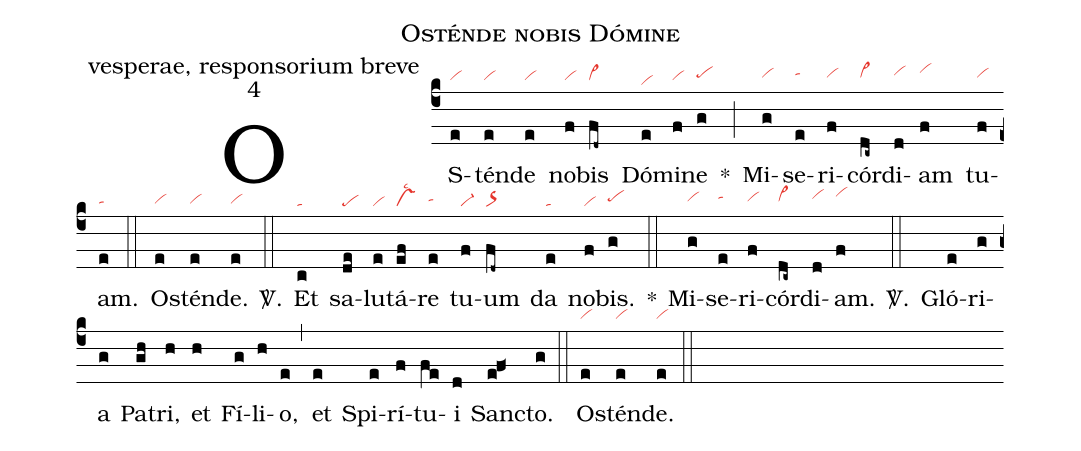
name: Osténde nobis Dómine;
office-part: vesperae, responsorium breve;
mode: 4;
nabc-lines: 1;
%%
(c4)
OS(e|vihg)tén(e|vihg)de(e|vihg) no(f|vihg)bis(fd~|vi>hg) Dó(e|vihe)mi(f|vihg)ne(g|pehh) *(;)
Mi(g|vihh)se(e|tahi)ri(f|vihh)cór(dc~|vi>hh)di(d|vihi)am(f|vihj) tu(f|vihh)am.(e|tahg) (::)
Os(e|vihg)tén(e|vihg)de.(e|vihg) <sp>V/</sp>.(::)
Et(c|ta) sa(de|pe)lu(e|vi)tá(ef|vslsc2)re(e|tahh) tu(f|vi-)um(fd~|or>) da(e|ta) no(f|vi)bis.(g|pehh) *(::)
Mi(g|vihh)se(e|tahi)ri(f|vihh)cór(dc~|vi>hh)di(d|vihi)am.(f|vihj) <sp>V/</sp>.(::)
Gló(e)ri(g)a(g) Pa(gh)tri,(h) et(h) Fí(g)li(h)o,(e) (,)
et(e) Spi(e)rí(f)tu(fe)i(d) San(e!f<)cto.(g) (::)
Os(e|vihg)tén(e|vihg)de.(e|vihg) (::)
